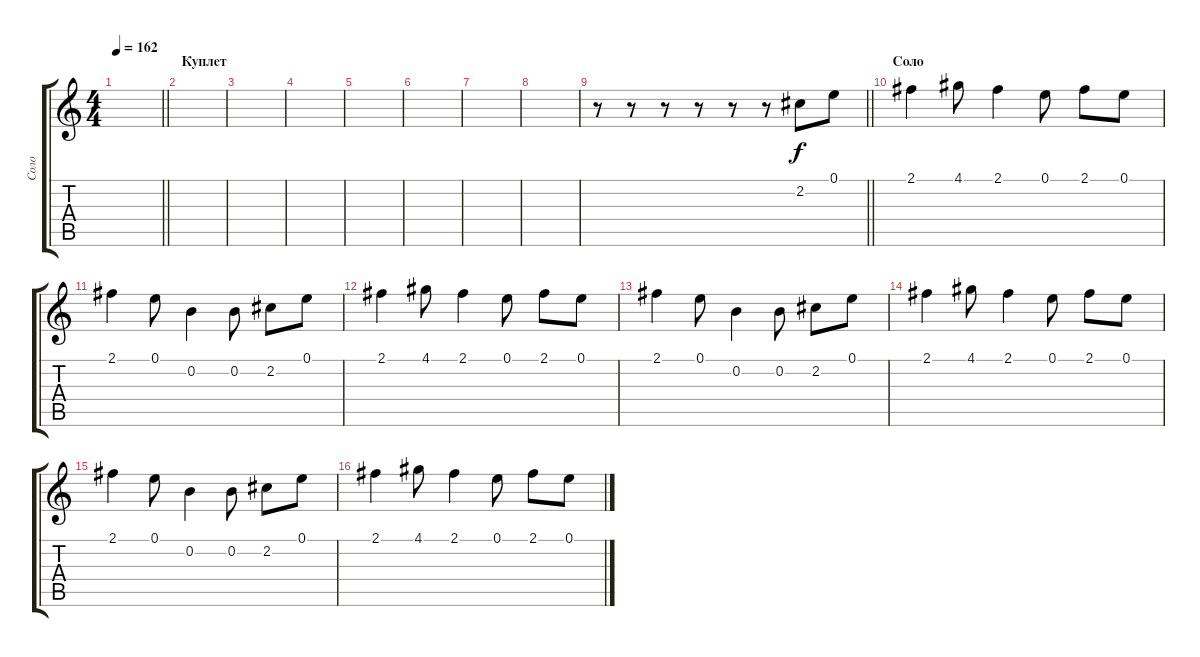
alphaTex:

\track ("Соло" "Соло") {instrument distortionguitar}
\staff {score tabs}
\tuning (E4 B3 G3 D3 A2 E2) {hide}
\ts (4 4)
\tempo 162
\clef g2
\barLineRight lightlight
\ks c
|
\section ("" "Куплет")
|
|
|
|
|
|
|
\barLineRight lightlight
r.8 r.8 r.8 r.8 r.8 r.8 2.2.8 0.1.8 |
\section ("" "Соло")
2.1.4 4.1.8 2.1.4 0.1.8 2.1.8 0.1.8 |
2.1.4 0.1.8 0.2.4 0.2.8 2.2.8 0.1.8 |
2.1.4 4.1.8 2.1.4 0.1.8 2.1.8 0.1.8 |
2.1.4 0.1.8 0.2.4 0.2.8 2.2.8 0.1.8 |
2.1.4 4.1.8 2.1.4 0.1.8 2.1.8 0.1.8 |
2.1.4 0.1.8 0.2.4 0.2.8 2.2.8 0.1.8 |
2.1.4 4.1.8 2.1.4 0.1.8 2.1.8 0.1.8
